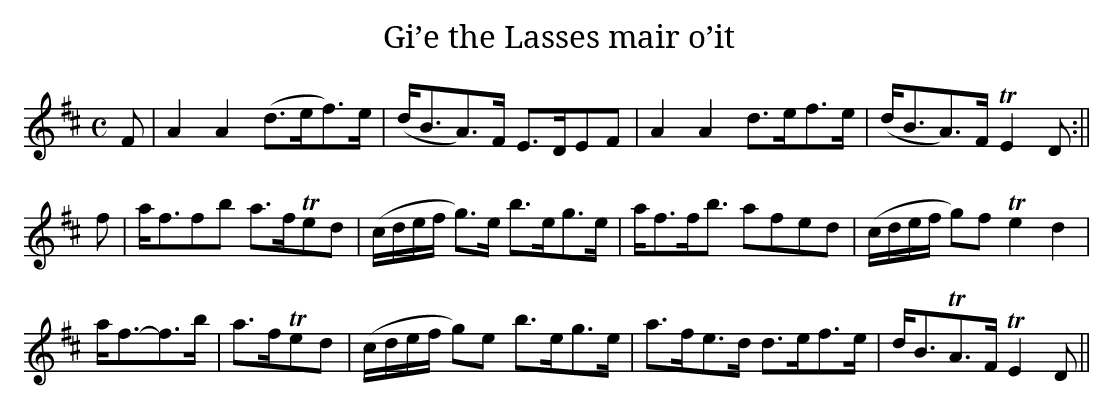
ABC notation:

X:1
T:Gi’e the Lasses mair o’it
M:C
L:1/8
K:D
F|A2A2 (d>ef>)e|(d<BA>)F E>DEF|A2A2 d>ef>e|(d<BA>)F TE2D:||
f|a<ffb a>fTed|(c/d/e/f/ g>)e b>eg>e|a<ff<b afed|(c/d/e/f/ g)f Te2d2|
a<f-f>b|a>fTed|(c/d/e/f/ g)e b>eg>e|a>fe>d d>ef>e|d<BTA>F TE2 D||
